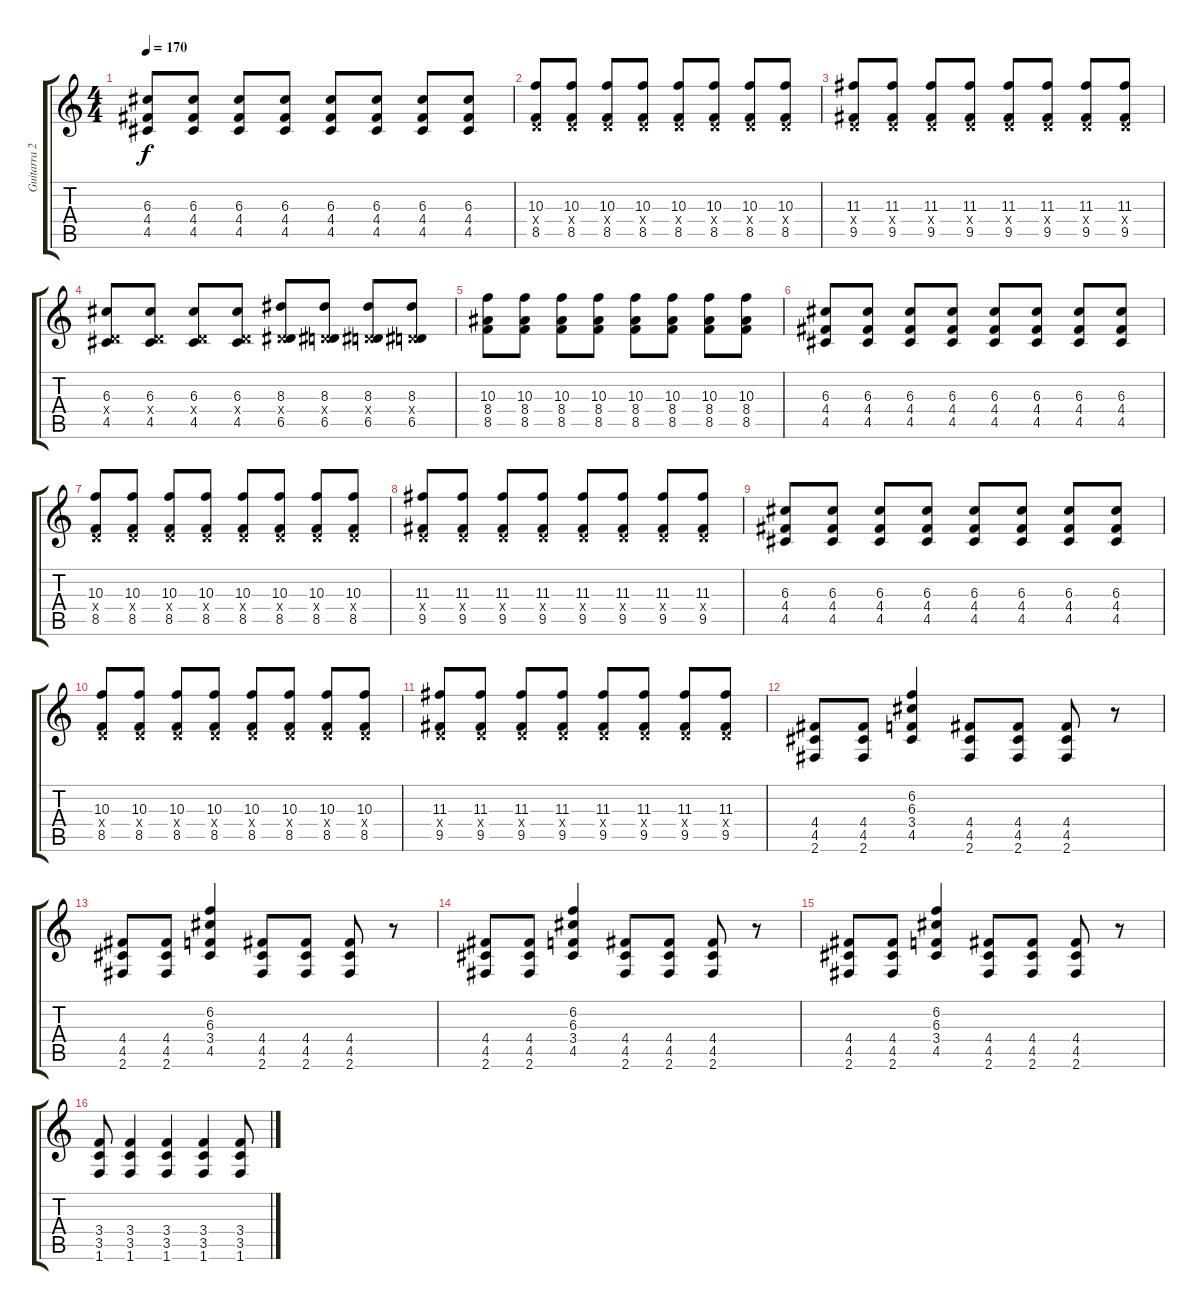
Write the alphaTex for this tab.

\track ("Guitarra 2" "Guitarra 2") {instrument distortionguitar}
\staff {score tabs}
\tuning (E4 B3 G3 D3 A2 E2) {hide}
\ts (4 4)
\tempo 170
\clef g2
\ks c
(6.3 4.4 4.5).8{dy f} (6.3 4.4 4.5).8 (6.3 4.4 4.5).8 (6.3 4.4 4.5).8 (6.3 4.4 4.5).8 (6.3 4.4 4.5).8 (6.3 4.4 4.5).8 (6.3 4.4 4.5).8 |
(10.3 0.4{x} 8.5).8 (10.3 0.4{x} 8.5).8 (10.3 0.4{x} 8.5).8 (10.3 0.4{x} 8.5).8 (10.3 0.4{x} 8.5).8 (10.3 0.4{x} 8.5).8 (10.3 0.4{x} 8.5).8 (10.3 0.4{x} 8.5).8 |
(11.3 0.4{x} 9.5).8 (11.3 0.4{x} 9.5).8 (11.3 0.4{x} 9.5).8 (11.3 0.4{x} 9.5).8 (11.3 0.4{x} 9.5).8 (11.3 0.4{x} 9.5).8 (11.3 0.4{x} 9.5).8 (11.3 0.4{x} 9.5).8 |
(6.3 0.4{x} 4.5).8 (6.3 0.4{x} 4.5).8 (6.3 0.4{x} 4.5).8 (6.3 0.4{x} 4.5).8 (8.3 0.4{x} 6.5).8 (8.3 0.4{x} 6.5).8 (8.3 0.4{x} 6.5).8 (8.3 0.4{x} 6.5).8 |
(10.3 8.4 8.5).8 (10.3 8.4 8.5).8 (10.3 8.4 8.5).8 (10.3 8.4 8.5).8 (10.3 8.4 8.5).8 (10.3 8.4 8.5).8 (10.3 8.4 8.5).8 (10.3 8.4 8.5).8 |
(6.3 4.4 4.5).8 (6.3 4.4 4.5).8 (6.3 4.4 4.5).8 (6.3 4.4 4.5).8 (6.3 4.4 4.5).8 (6.3 4.4 4.5).8 (6.3 4.4 4.5).8 (6.3 4.4 4.5).8 |
(10.3 0.4{x} 8.5).8 (10.3 0.4{x} 8.5).8 (10.3 0.4{x} 8.5).8 (10.3 0.4{x} 8.5).8 (10.3 0.4{x} 8.5).8 (10.3 0.4{x} 8.5).8 (10.3 0.4{x} 8.5).8 (10.3 0.4{x} 8.5).8 |
(11.3 0.4{x} 9.5).8 (11.3 0.4{x} 9.5).8 (11.3 0.4{x} 9.5).8 (11.3 0.4{x} 9.5).8 (11.3 0.4{x} 9.5).8 (11.3 0.4{x} 9.5).8 (11.3 0.4{x} 9.5).8 (11.3 0.4{x} 9.5).8 |
(6.3 4.4 4.5).8 (6.3 4.4 4.5).8 (6.3 4.4 4.5).8 (6.3 4.4 4.5).8 (6.3 4.4 4.5).8 (6.3 4.4 4.5).8 (6.3 4.4 4.5).8 (6.3 4.4 4.5).8 |
(10.3 0.4{x} 8.5).8 (10.3 0.4{x} 8.5).8 (10.3 0.4{x} 8.5).8 (10.3 0.4{x} 8.5).8 (10.3 0.4{x} 8.5).8 (10.3 0.4{x} 8.5).8 (10.3 0.4{x} 8.5).8 (10.3 0.4{x} 8.5).8 |
(11.3 0.4{x} 9.5).8 (11.3 0.4{x} 9.5).8 (11.3 0.4{x} 9.5).8 (11.3 0.4{x} 9.5).8 (11.3 0.4{x} 9.5).8 (11.3 0.4{x} 9.5).8 (11.3 0.4{x} 9.5).8 (11.3 0.4{x} 9.5).8 |
(4.4 4.5 2.6).8 (4.4 4.5 2.6).8 (6.2 6.3 3.4 4.5).4 (4.4 4.5 2.6).8 (4.4 4.5 2.6).8 (4.4 4.5 2.6).8 r.8 |
(4.4 4.5 2.6).8 (4.4 4.5 2.6).8 (6.2 6.3 3.4 4.5).4 (4.4 4.5 2.6).8 (4.4 4.5 2.6).8 (4.4 4.5 2.6).8 r.8 |
(4.4 4.5 2.6).8 (4.4 4.5 2.6).8 (6.2 6.3 3.4 4.5).4 (4.4 4.5 2.6).8 (4.4 4.5 2.6).8 (4.4 4.5 2.6).8 r.8 |
(4.4 4.5 2.6).8 (4.4 4.5 2.6).8 (6.2 6.3 3.4 4.5).4 (4.4 4.5 2.6).8 (4.4 4.5 2.6).8 (4.4 4.5 2.6).8 r.8 |
(3.4 3.5 1.6).8 (3.4 3.5 1.6).4 (3.4 3.5 1.6).4 (3.4 3.5 1.6).4 (3.4 3.5 1.6).8
